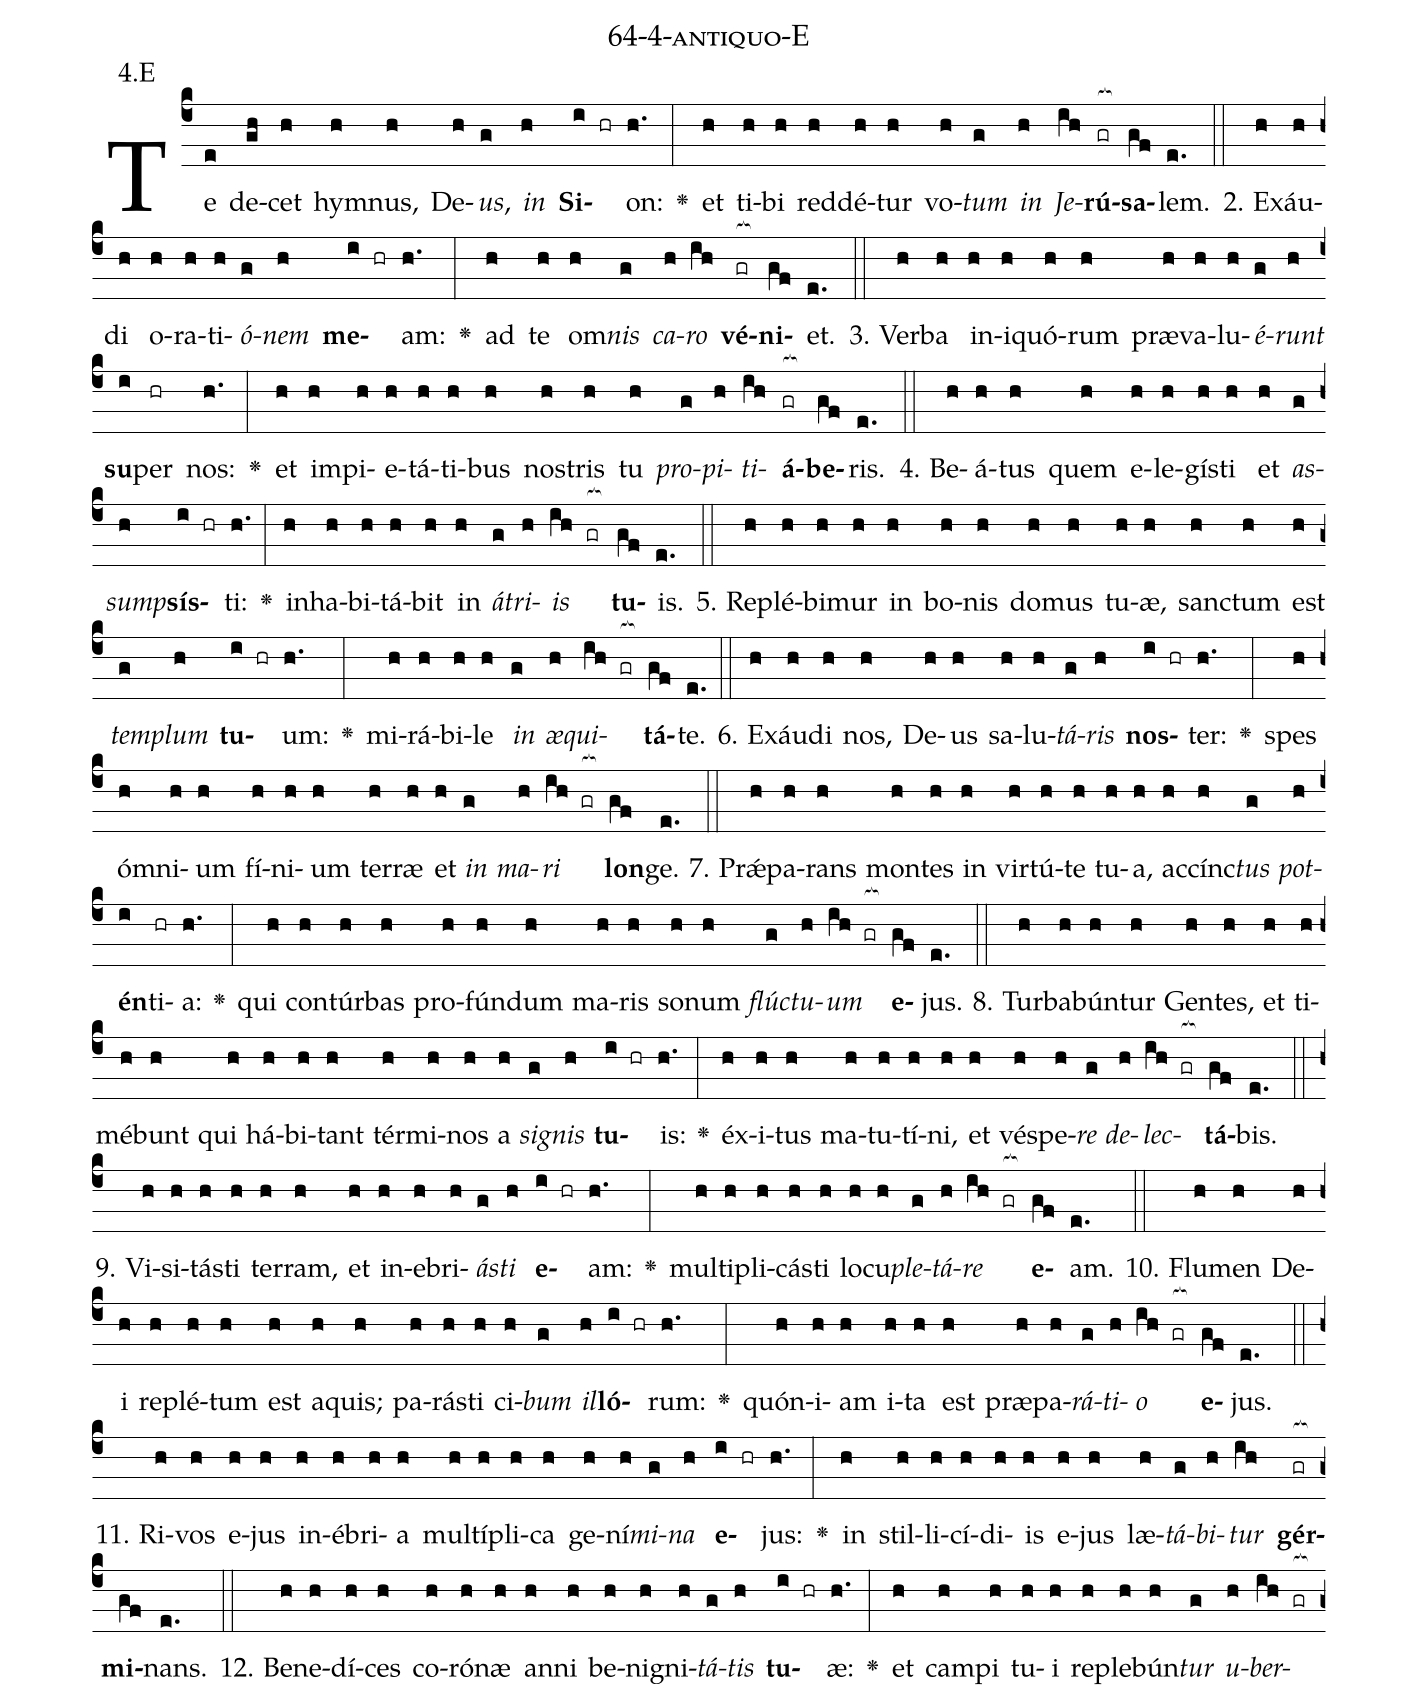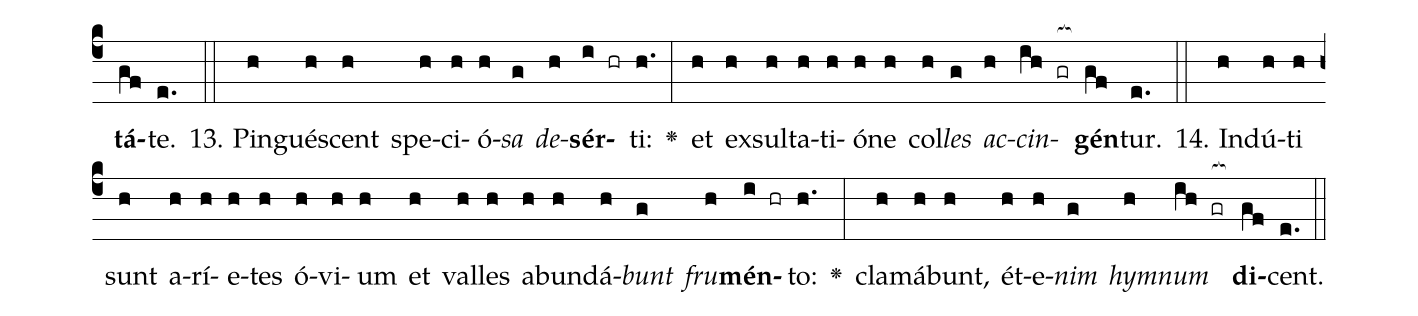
name: 64-4-antiquo-E;
annotation: 4.E;
%%
(c4)Te(e) de(gh)cet(h) hym(h)nus,(h) De(h)<i>us</i>,(g) <i>in</i>(h) <b>Si</b>(i hr)on:(h.) <v>\greheightstar</v>(:) et(h) ti(h)bi(h) red(h)dé(h)tur(h) vo(h)<i>tum</i>(g) <i>in</i>(h) <i>Je</i>(ih)<b>rú</b>(gr[ocb:1{])<b>sa</b>(gf[ocb:0}])lem.(e.) (::)
2. Ex(h)áu(h)di(h) o(h)ra(h)ti(h)<i>ó</i>(g)<i>nem</i>(h) <b>me</b>(i hr)am:(h.) <v>\greheightstar</v>(:) ad(h) te(h) om(h)<i>nis</i>(g) <i>ca</i>(h)<i>ro</i>(ih) <b>vé</b>(gr[ocb:1{])<b>ni</b>(gf[ocb:0}])et.(e.) (::)
3. Ver(h)ba(h) in(h)i(h)quó(h)rum(h) præ(h)va(h)lu(h)<i>é</i>(g)<i>runt</i>(h) <b>su</b>(i)per(hr) nos:(h.) <v>\greheightstar</v>(:) et(h) im(h)pi(h)e(h)tá(h)ti(h)bus(h) nos(h)tris(h) tu(h) <i>pro</i>(g)<i>pi</i>(h)<i>ti</i>(ih)<b>á</b>(gr[ocb:1{])<b>be</b>(gf[ocb:0}])ris.(e.) (::)
4. Be(h)á(h)tus(h) quem(h) e(h)le(h)gís(h)ti(h) et(h) <i>as</i>(g)<i>sump</i>(h)<b>sís</b>(i hr)ti:(h.) <v>\greheightstar</v>(:) in(h)ha(h)bi(h)tá(h)bit(h) in(h) <i>á</i>(g)<i>tri</i>(h)<i>is</i>(ih gr[ocb:1{]) <b>tu</b>(gf[ocb:0}])is.(e.) (::)
5. Re(h)plé(h)bi(h)mur(h) in(h) bo(h)nis(h) do(h)mus(h) tu(h)æ,(h) sanc(h)tum(h) est(h) <i>tem</i>(g)<i>plum</i>(h) <b>tu</b>(i hr)um:(h.) <v>\greheightstar</v>(:) mi(h)rá(h)bi(h)le(h) <i>in</i>(g) <i>æ</i>(h)<i>qui</i>(ih gr[ocb:1{])<b>tá</b>(gf[ocb:0}])te.(e.) (::)
6. Ex(h)áu(h)di(h) nos,(h) De(h)us(h) sa(h)lu(h)<i>tá</i>(g)<i>ris</i>(h) <b>nos</b>(i hr)ter:(h.) <v>\greheightstar</v>(:) spes(h) óm(h)ni(h)um(h) fí(h)ni(h)um(h) ter(h)ræ(h) et(h) <i>in</i>(g) <i>ma</i>(h)<i>ri</i>(ih gr[ocb:1{]) <b>lon</b>(gf[ocb:0}])ge.(e.) (::)
7. Prǽ(h)pa(h)rans(h) mon(h)tes(h) in(h) vir(h)tú(h)te(h) tu(h)a,(h) ac(h)cínc(h)<i>tus</i>(g) <i>pot</i>(h)<b>én</b>(i)ti(hr)a:(h.) <v>\greheightstar</v>(:) qui(h) con(h)túr(h)bas(h) pro(h)fún(h)dum(h) ma(h)ris(h) so(h)num(h) <i>flúc</i>(g)<i>tu</i>(h)<i>um</i>(ih gr[ocb:1{]) <b>e</b>(gf[ocb:0}])jus.(e.) (::)
8. Tur(h)ba(h)bún(h)tur(h) Gen(h)tes,(h) et(h) ti(h)mé(h)bunt(h) qui(h) há(h)bi(h)tant(h) tér(h)mi(h)nos(h) a(h) <i>si</i>(g)<i>gnis</i>(h) <b>tu</b>(i hr)is:(h.) <v>\greheightstar</v>(:) éx(h)i(h)tus(h) ma(h)tu(h)tí(h)ni,(h) et(h) vés(h)pe(h)<i>re</i>(g) <i>de</i>(h)<i>lec</i>(ih gr[ocb:1{])<b>tá</b>(gf[ocb:0}])bis.(e.) (::)
9. Vi(h)si(h)tás(h)ti(h) ter(h)ram,(h) et(h) in(h)e(h)bri(h)<i>ás</i>(g)<i>ti</i>(h) <b>e</b>(i hr)am:(h.) <v>\greheightstar</v>(:) mul(h)ti(h)pli(h)cás(h)ti(h) lo(h)cu(h)<i>ple</i>(g)<i>tá</i>(h)<i>re</i>(ih gr[ocb:1{]) <b>e</b>(gf[ocb:0}])am.(e.) (::)
10. Flu(h)men(h) De(h)i(h) re(h)plé(h)tum(h) est(h) a(h)quis;(h) pa(h)rás(h)ti(h) ci(h)<i>bum</i>(g) <i>il</i>(h)<b>ló</b>(i hr)rum:(h.) <v>\greheightstar</v>(:) quón(h)i(h)am(h) i(h)ta(h) est(h) præ(h)pa(h)<i>rá</i>(g)<i>ti</i>(h)<i>o</i>(ih gr[ocb:1{]) <b>e</b>(gf[ocb:0}])jus.(e.) (::)
11. Ri(h)vos(h) e(h)jus(h) in(h)é(h)bri(h)a(h) mul(h)tí(h)pli(h)ca(h) ge(h)ní(h)<i>mi</i>(g)<i>na</i>(h) <b>e</b>(i hr)jus:(h.) <v>\greheightstar</v>(:) in(h) stil(h)li(h)cí(h)di(h)is(h) e(h)jus(h) læ(h)<i>tá</i>(g)<i>bi</i>(h)<i>tur</i>(ih) <b>gér</b>(gr[ocb:1{])<b>mi</b>(gf[ocb:0}])nans.(e.) (::)
12. Be(h)ne(h)dí(h)ces(h) co(h)ró(h)næ(h) an(h)ni(h) be(h)ni(h)gni(h)<i>tá</i>(g)<i>tis</i>(h) <b>tu</b>(i hr)æ:(h.) <v>\greheightstar</v>(:) et(h) cam(h)pi(h) tu(h)i(h) re(h)ple(h)bún(h)<i>tur</i>(g) <i>u</i>(h)<i>ber</i>(ih gr[ocb:1{])<b>tá</b>(gf[ocb:0}])te.(e.) (::)
13. Pin(h)gué(h)scent(h) spe(h)ci(h)ó(h)<i>sa</i>(g) <i>de</i>(h)<b>sér</b>(i hr)ti:(h.) <v>\greheightstar</v>(:) et(h) ex(h)sul(h)ta(h)ti(h)ó(h)ne(h) col(h)<i>les</i>(g) <i>ac</i>(h)<i>cin</i>(ih gr[ocb:1{])<b>gén</b>(gf[ocb:0}])tur.(e.) (::)
14. Ind(h)ú(h)ti(h) sunt(h) a(h)rí(h)e(h)tes(h) ó(h)vi(h)um(h) et(h) val(h)les(h) ab(h)un(h)dá(h)<i>bunt</i>(g) <i>fru</i>(h)<b>mén</b>(i hr)to:(h.) <v>\greheightstar</v>(:) cla(h)má(h)bunt,(h) ét(h)e(h)<i>nim</i>(g) <i>hym</i>(h)<i>num</i>(ih gr[ocb:1{]) <b>di</b>(gf[ocb:0}])cent.(e.) (::)
